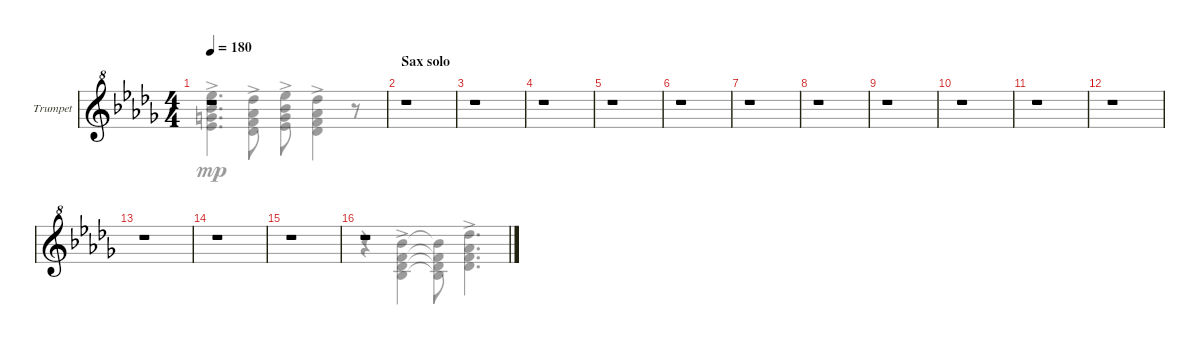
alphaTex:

\bracketExtendMode groupsimilarinstruments
\firstSystemTrackNameOrientation horizontal
\otherSystemsTrackNameOrientation horizontal
\track ("Trumpet, Brass Section" "Trumpet") {instrument electricguitarclean}
\staff {score}
\tuning (E4 B3 G3 D3 A2 E2)
\voice
\ts (4 4)
\tempo 180
\clef g2
\ottava 8va
\scale
0.333333
\ks bbminor
r.1{dy f} |
\section ("" "Sax solo")
\scale
0.333333 r.1 |
\scale
0.333333 r.1 |
\scale
0.333333 r.1 |
\scale
0.333333 r.1 |
\scale
0.333333 r.1 |
\scale
0.333333 r.1 |
\scale
0.333333 r.1 |
\scale
0.333333 r.1 |
\scale
0.333333 r.1 |
\scale
0.333333 r.1 |
\scale
0.333333 r.1 |
\scale
0.333333 r.1 |
\scale
0.333333 r.1 |
\scale
0.333333 r.1 |
\scale
0.333333 r.1
\voice
\clef g2
\ottava 8va
\simile none
\scale
0.333333
\ks bbminor
(4.2 3.1 15.3 25.4{ac}).4{d dy mp} (6.3 6.2 4.1 23.4{ac}).8 (4.2 3.1 15.3 25.4{ac}).8 (6.3 6.2 4.1 23.4{ac}).4 r.8 |
\scale
0.333333 |
\scale
0.333333 |
\scale
0.333333 |
\scale
0.333333 |
\scale
0.333333 |
\scale
0.333333 |
\scale
0.333333 |
\scale
0.333333 |
\scale
0.333333 |
\scale
0.333333 |
\scale
0.333333 |
\scale
0.333333 |
\scale
0.333333 |
\scale
0.333333 |
\scale
0.333333 r.4 (3.3 2.2 1.1 20.4{ac}).4 (3.3{t} 2.2{t} 1.1{t} 20.4{t}).8 (2.2 1.1 13.3 23.4{ac}).4{d}
